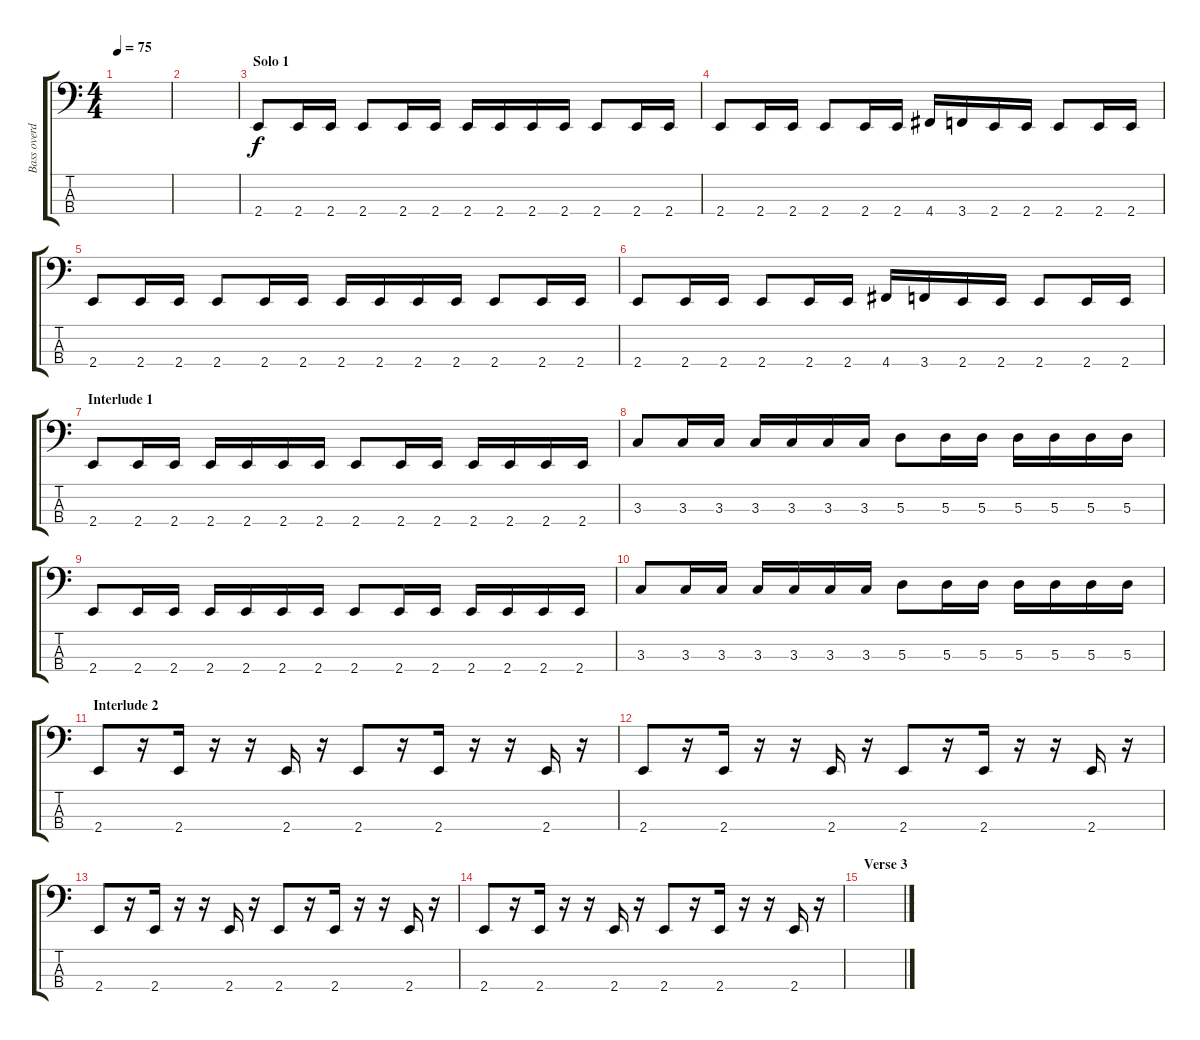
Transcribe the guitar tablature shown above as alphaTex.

\track ("Bass overdub" "Bass overd") {instrument electricbasspick}
\staff {score tabs}
\tuning (G2 D2 A1 D1) {hide}
\ts (4 4)
\tempo 75
\clef f4
\ks c
|
|
\section ("" "Solo 1")
2.4.8 2.4.16 2.4.16 2.4.8 2.4.16 2.4.16 2.4.16 2.4.16 2.4.16 2.4.16 2.4.8 2.4.16 2.4.16 |
2.4.8 2.4.16 2.4.16 2.4.8 2.4.16 2.4.16 4.4.16 3.4.16 2.4.16 2.4.16 2.4.8 2.4.16 2.4.16 |
2.4.8 2.4.16 2.4.16 2.4.8 2.4.16 2.4.16 2.4.16 2.4.16 2.4.16 2.4.16 2.4.8 2.4.16 2.4.16 |
2.4.8 2.4.16 2.4.16 2.4.8 2.4.16 2.4.16 4.4.16 3.4.16 2.4.16 2.4.16 2.4.8 2.4.16 2.4.16 |
\section ("" "Interlude 1")
2.4.8 2.4.16 2.4.16 2.4.16 2.4.16 2.4.16 2.4.16 2.4.8 2.4.16 2.4.16 2.4.16 2.4.16 2.4.16 2.4.16 |
3.3.8 3.3.16 3.3.16 3.3.16 3.3.16 3.3.16 3.3.16 5.3.8 5.3.16 5.3.16 5.3.16 5.3.16 5.3.16 5.3.16 |
2.4.8 2.4.16 2.4.16 2.4.16 2.4.16 2.4.16 2.4.16 2.4.8 2.4.16 2.4.16 2.4.16 2.4.16 2.4.16 2.4.16 |
3.3.8 3.3.16 3.3.16 3.3.16 3.3.16 3.3.16 3.3.16 5.3.8 5.3.16 5.3.16 5.3.16 5.3.16 5.3.16 5.3.16 |
\section ("" "Interlude 2")
2.4.8 r.16 2.4.16 r.16 r.16 2.4.16 r.16 2.4.8 r.16 2.4.16 r.16 r.16 2.4.16 r.16 |
2.4.8 r.16 2.4.16 r.16 r.16 2.4.16 r.16 2.4.8 r.16 2.4.16 r.16 r.16 2.4.16 r.16 |
2.4.8 r.16 2.4.16 r.16 r.16 2.4.16 r.16 2.4.8 r.16 2.4.16 r.16 r.16 2.4.16 r.16 |
2.4.8 r.16 2.4.16 r.16 r.16 2.4.16 r.16 2.4.8 r.16 2.4.16 r.16 r.16 2.4.16 r.16 |
\section ("" "Verse 3")
